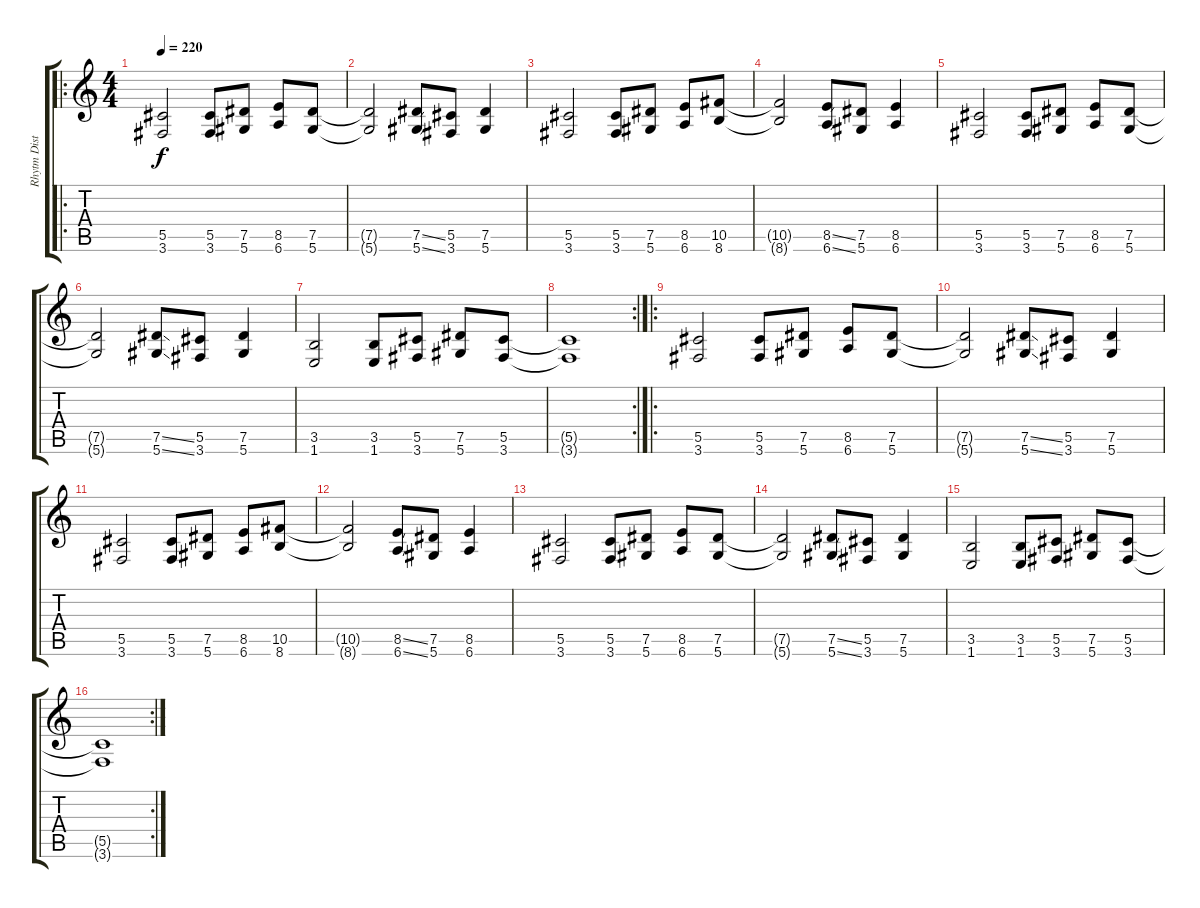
\track ("Rhytm Distortion" "Rhytm Dist") {instrument overdrivenguitar}
\staff {score tabs}
\tuning (Eb4 Bb3 Gb3 Db3 Ab2 Eb2) {hide}
\ro
\ts (4 4)
\tempo 220
\clef g2
\ks c
(5.5 3.6).2{dy f} (5.5 3.6).8 (7.5 5.6).8 (8.5 6.6).8 (7.5 5.6).8 |
(7.5{t} 5.6{t}).2 (7.5{ss} 5.6{ss}).8 (5.5 3.6).8 (7.5 5.6).4 |
(5.5 3.6).2 (5.5 3.6).8 (7.5 5.6).8 (8.5 6.6).8 (10.5 8.6).8 |
(10.5{t} 8.6{t}).2 (8.5{ss} 6.6{ss}).8 (7.5 5.6).8 (8.5 6.6).4 |
(5.5 3.6).2 (5.5 3.6).8 (7.5 5.6).8 (8.5 6.6).8 (7.5 5.6).8 |
(7.5{t} 5.6{t}).2 (7.5{ss} 5.6{ss}).8 (5.5 3.6).8 (7.5 5.6).4 |
(3.5 1.6).2 (3.5 1.6).8 (5.5 3.6).8 (7.5 5.6).8 (5.5 3.6).8 |
\rc 2
(5.5{t} 3.6{t}).1 |
\ro
(5.5 3.6).2 (5.5 3.6).8 (7.5 5.6).8 (8.5 6.6).8 (7.5 5.6).8 |
(7.5{t} 5.6{t}).2 (7.5{ss} 5.6{ss}).8 (5.5 3.6).8 (7.5 5.6).4 |
(5.5 3.6).2 (5.5 3.6).8 (7.5 5.6).8 (8.5 6.6).8 (10.5 8.6).8 |
(10.5{t} 8.6{t}).2 (8.5{ss} 6.6{ss}).8 (7.5 5.6).8 (8.5 6.6).4 |
(5.5 3.6).2 (5.5 3.6).8 (7.5 5.6).8 (8.5 6.6).8 (7.5 5.6).8 |
(7.5{t} 5.6{t}).2 (7.5{ss} 5.6{ss}).8 (5.5 3.6).8 (7.5 5.6).4 |
(3.5 1.6).2 (3.5 1.6).8 (5.5 3.6).8 (7.5 5.6).8 (5.5 3.6).8 |
\rc 2
(5.5{t} 3.6{t}).1
